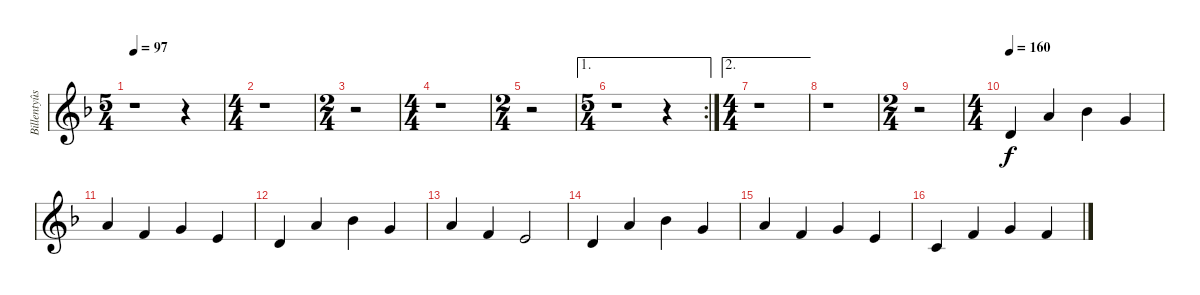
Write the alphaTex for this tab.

\track ("Billentyûs (Michael Kenney)" "Billentyûs") {instrument synthvoice}
\staff {score}
\tuning (E4 B3 G3 D3 A2 E2) {hide}
\ts (5 4)
\tempo 97
\clef g2
\ks f
r.1{dy f instrument synthvoice} r.4 |
\ts (4 4)
r.1 |
\ts (2 4)
r.2 |
\ts (4 4)
r.1 |
\ts (2 4)
r.2 |
\ae 1
\rc 2
\ts (5 4)
r.1 r.4 |
\ae 2
\ts (4 4)
r.1 |
r.1 |
\ts (2 4)
r.2 |
\ts (4 4)
\tempo 160
7.3.4 5.1.4 6.1.4 8.2.4 |
5.1.4 6.2.4 8.2.4 5.2.4 |
7.3.4 5.1.4 6.1.4 8.2.4 |
5.1.4 6.2.4 5.2.2 |
7.3.4 5.1.4 6.1.4 8.2.4 |
5.1.4 6.2.4 8.2.4 5.2.4 |
5.3.4 6.2.4 8.2.4 6.2.4
